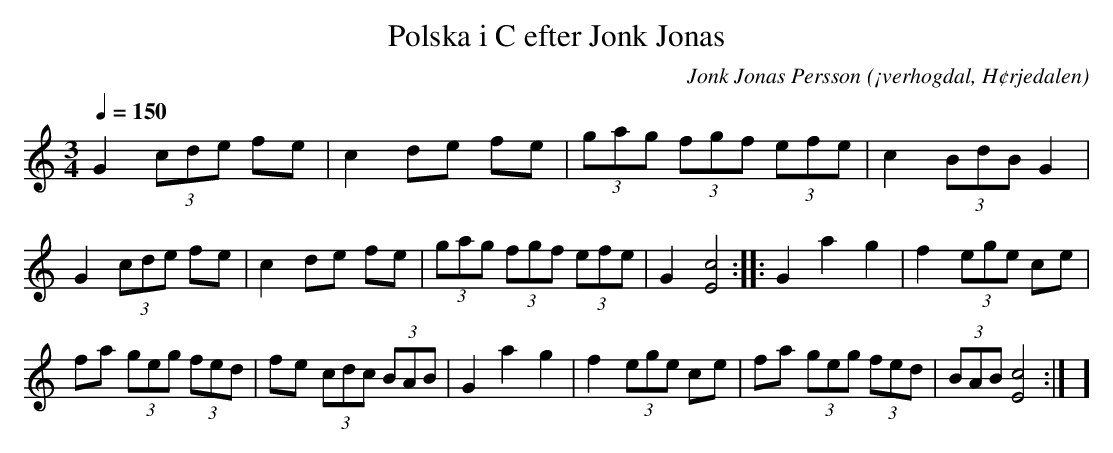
X:1
T:Polska i C efter Jonk Jonas
O:¡verhogdal, H¢rjedalen
Q:1/4=150
M:3/4
C:Jonk Jonas Persson
K:C
G2 (3cde fe | c2 de fe | (3gag (3fgf (3efe | c2 (3BdB G2 |
G2 (3cde fe | c2 de fe | (3gag (3fgf (3efe | G2 [c4E4] :: G2 a2 g2 | f2 (3ege ce |
fa (3geg (3fed | fe (3cdc (3BAB | G2 a2 g2 | f2 (3ege ce | fa (3geg (3fed | (3BAB [c4E4] :| ]
